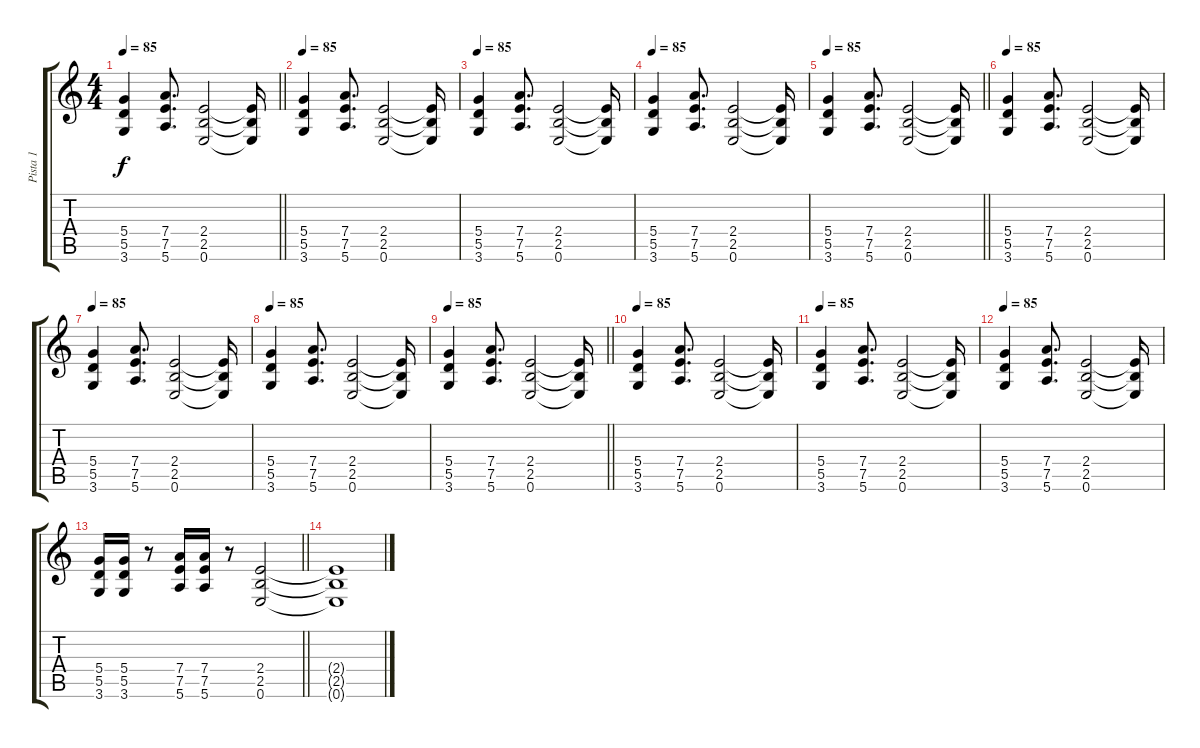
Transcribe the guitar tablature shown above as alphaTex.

\track ("Pista 1" "Pista 1") {instrument distortionguitar}
\staff {score tabs}
\tuning (E4 B3 G3 D3 A2 E2) {hide}
\ts (4 4)
\tempo 85
\clef g2
\barLineRight lightlight
\ks c
(5.4 5.5 3.6).4{dy f} (7.4 7.5 5.6).8{d} (2.4 2.5 0.6).2 (2.4{t} 2.5{t} 0.6{t}).16 |
\tempo 85
(5.4 5.5 3.6).4 (7.4 7.5 5.6).8{d} (2.4 2.5 0.6).2 (2.4{t} 2.5{t} 0.6{t}).16 |
\tempo 85
(5.4 5.5 3.6).4 (7.4 7.5 5.6).8{d} (2.4 2.5 0.6).2 (2.4{t} 2.5{t} 0.6{t}).16 |
\tempo 85
(5.4 5.5 3.6).4 (7.4 7.5 5.6).8{d} (2.4 2.5 0.6).2 (2.4{t} 2.5{t} 0.6{t}).16 |
\tempo 85
\barLineRight lightlight
(5.4 5.5 3.6).4 (7.4 7.5 5.6).8{d} (2.4 2.5 0.6).2 (2.4{t} 2.5{t} 0.6{t}).16 |
\section ("" "")
\tempo 85
(5.4 5.5 3.6).4 (7.4 7.5 5.6).8{d} (2.4 2.5 0.6).2 (2.4{t} 2.5{t} 0.6{t}).16 |
\tempo 85
(5.4 5.5 3.6).4 (7.4 7.5 5.6).8{d} (2.4 2.5 0.6).2 (2.4{t} 2.5{t} 0.6{t}).16 |
\tempo 85
(5.4 5.5 3.6).4 (7.4 7.5 5.6).8{d} (2.4 2.5 0.6).2 (2.4{t} 2.5{t} 0.6{t}).16 |
\tempo 85
\barLineRight lightlight
(5.4 5.5 3.6).4 (7.4 7.5 5.6).8{d} (2.4 2.5 0.6).2 (2.4{t} 2.5{t} 0.6{t}).16 |
\tempo 85
(5.4 5.5 3.6).4 (7.4 7.5 5.6).8{d} (2.4 2.5 0.6).2 (2.4{t} 2.5{t} 0.6{t}).16 |
\tempo 85
(5.4 5.5 3.6).4 (7.4 7.5 5.6).8{d} (2.4 2.5 0.6).2 (2.4{t} 2.5{t} 0.6{t}).16 |
\tempo 85
(5.4 5.5 3.6).4 (7.4 7.5 5.6).8{d} (2.4 2.5 0.6).2 (2.4{t} 2.5{t} 0.6{t}).16 |
\barLineRight lightlight
(5.4 5.5 3.6).16 (5.4 5.5 3.6).16 r.8 (7.4 7.5 5.6).16 (7.4 7.5 5.6).16 r.8 (2.4 2.5 0.6).2 |
(2.4{t} 2.5{t} 0.6{t}).1
